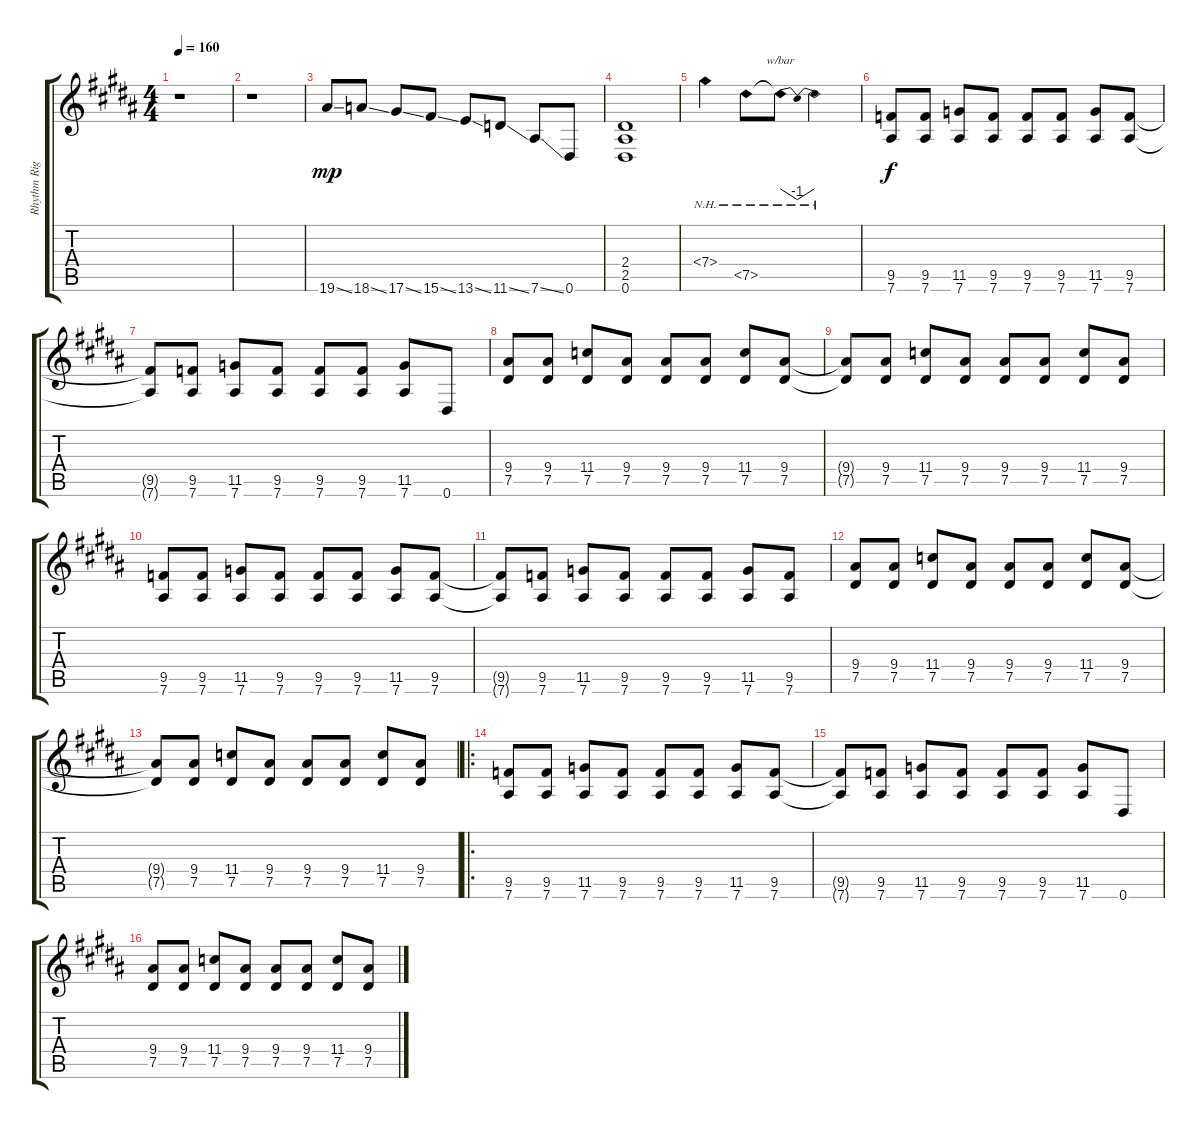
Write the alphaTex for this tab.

\track ("Rhythm Right" "Rhythm Rig") {instrument distortionguitar}
\staff {score tabs}
\tuning (Eb4 Bb3 Gb3 Db3 Ab2 Eb2) {hide}
\ts (4 4)
\tempo 160
\clef g2
\ks b
r.1{dy mp instrument distortionguitar} |
\ks g#minor
r.1 |
19.6{ss}.8 18.6{ss}.8 17.6{ss}.8 15.6{ss}.8 13.6{ss}.8 11.6{ss}.8 7.6{ss}.8 0.6.8 |
(2.4 2.5 0.6).1 |
7.4{nh}.4 7.5{nh}.8 7.5{nh t}.8{tbe (dip default 0 0 30 -4 60 0)} 7.5{nh t}.2 |
\ks b
(9.5 7.6).8{dy f} (9.5 7.6).8 (11.5 7.6).8 (9.5 7.6).8 (9.5 7.6).8 (9.5 7.6).8 (11.5 7.6).8 (9.5 7.6).8 |
\ks g#minor
(9.5{t} 7.6{t}).8 (9.5 7.6).8 (11.5 7.6).8 (9.5 7.6).8 (9.5 7.6).8 (9.5 7.6).8 (11.5 7.6).8 0.6.8 |
(9.4 7.5).8 (9.4 7.5).8 (11.4 7.5).8 (9.4 7.5).8 (9.4 7.5).8 (9.4 7.5).8 (11.4 7.5).8 (9.4 7.5).8 |
(9.4{t} 7.5{t}).8 (9.4 7.5).8 (11.4 7.5).8 (9.4 7.5).8 (9.4 7.5).8 (9.4 7.5).8 (11.4 7.5).8 (9.4 7.5).8 |
\ks b
(9.5 7.6).8 (9.5 7.6).8 (11.5 7.6).8 (9.5 7.6).8 (9.5 7.6).8 (9.5 7.6).8 (11.5 7.6).8 (9.5 7.6).8 |
\ks g#minor
(9.5{t} 7.6{t}).8 (9.5 7.6).8 (11.5 7.6).8 (9.5 7.6).8 (9.5 7.6).8 (9.5 7.6).8 (11.5 7.6).8 (9.5 7.6).8 |
(9.4 7.5).8 (9.4 7.5).8 (11.4 7.5).8 (9.4 7.5).8 (9.4 7.5).8 (9.4 7.5).8 (11.4 7.5).8 (9.4 7.5).8 |
(9.4{t} 7.5{t}).8 (9.4 7.5).8 (11.4 7.5).8 (9.4 7.5).8 (9.4 7.5).8 (9.4 7.5).8 (11.4 7.5).8 (9.4 7.5).8 |
\ro
\ks b
(9.5 7.6).8 (9.5 7.6).8 (11.5 7.6).8 (9.5 7.6).8 (9.5 7.6).8 (9.5 7.6).8 (11.5 7.6).8 (9.5 7.6).8 |
\ks g#minor
(9.5{t} 7.6{t}).8 (9.5 7.6).8 (11.5 7.6).8 (9.5 7.6).8 (9.5 7.6).8 (9.5 7.6).8 (11.5 7.6).8 0.6.8 |
(9.4 7.5).8 (9.4 7.5).8 (11.4 7.5).8 (9.4 7.5).8 (9.4 7.5).8 (9.4 7.5).8 (11.4 7.5).8 (9.4 7.5).8
